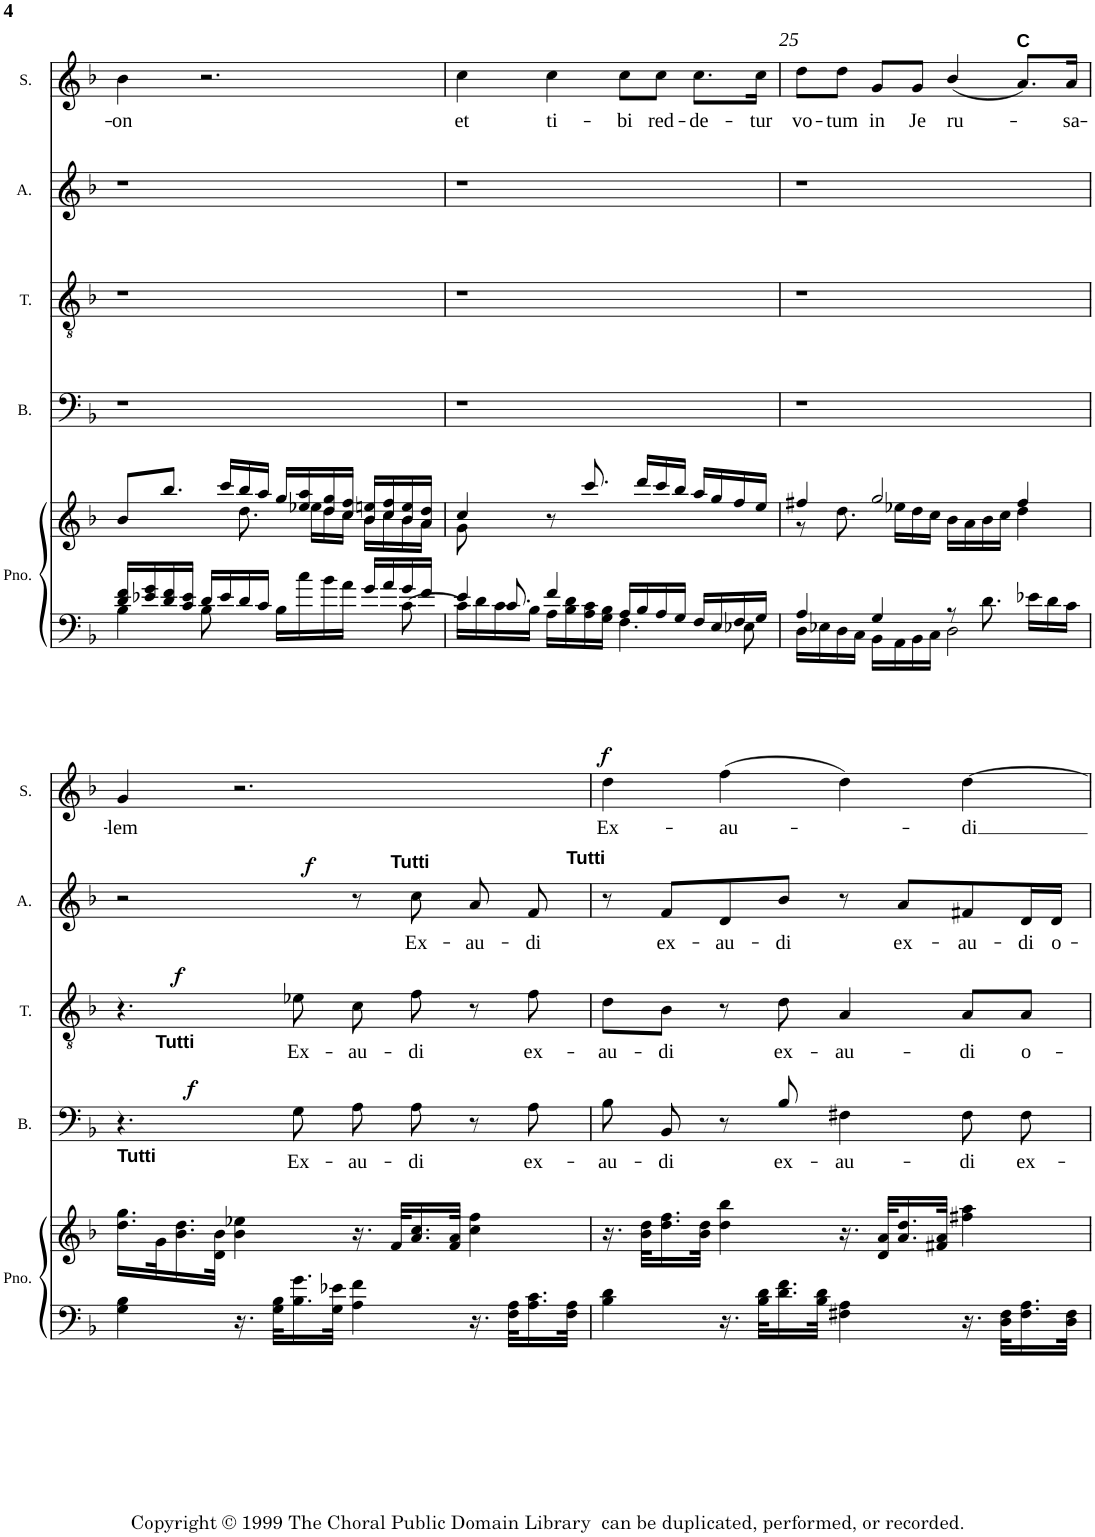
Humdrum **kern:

**kern	**kern	**kern	**text	**dynam	**kern	**text	**dynam	**kern	**text	**dynam	**kern	**text	**dynam
*part5	*part5	*part4	*part4	*part4	*part3	*part3	*part3	*part2	*part2	*part2	*part1	*part1	*part1
*staff6	*staff5	*staff4	*staff4	*staff4	*staff3	*staff3	*staff3	*staff2	*staff2	*staff2	*staff1	*staff1	*staff1
*I"Piano	*	*I"Bass	*	*	*I"Tenor	*	*	*I"Alto	*	*	*I"Soprano	*	*
*I'Pno.	*	*I'B.	*	*	*I'T.	*	*	*I'A.	*	*	*I'S.	*	*
!!LO:PB:g=z
*clefF4	*clefG2	*clefF4	*	*	*clefGv2	*	*	*clefG2	*	*	*clefG2	*	*
*k[b-]	*k[b-]	*k[b-]	*	*	*k[b-]	*	*	*k[b-]	*	*	*k[b-]	*	*
*F:	*F:	*F:	*	*	*F:	*	*	*F:	*	*	*F:	*	*
*M4/4	*M4/4	*M4/4	*	*	*M4/4	*	*	*M4/4	*	*	*M4/4	*	*
*met(c)	*met(c)	*met(c)	*	*	*met(c)	*	*	*met(c)	*	*	*met(c)	*	*
=23	=23	=23	=23	=23	=23	=23	=23	=23	=23	=23	=23	=23	=23
*^	*^	*	*	*	*	*	*	*	*	*	*	*	*
!	!	!	!	!	!	!	!	!	!	!	!	!	!	!LO:LY:b	!
16d/ 16f/LL	4B-\	8b-/L	4.ryy	1r	.	.	1r	.	.	1r	.	.	4b-\	-on	.
16e-X/ 16g/	.	.	.	.	.	.	.	.	.	.	.	.	.	.	.
16d/ 16f/	.	8.bb-/J	.	.	.	.	.	.	.	.	.	.	.	.	.
16c/ 16e-/JJ	.	.	.	.	.	.	.	.	.	.	.	.	.	.	.
16d/LL	8B-\	.	.	.	.	.	.	.	.	.	.	.	2.r	.	.
16e-/	.	16ccc/LL	.	.	.	.	.	.	.	.	.	.	.	.	.
16d/	2ryy	16bb-/	8.dd\	.	.	.	.	.	.	.	.	.	.	.	.
16c/JJ	.	16aa/JJ	.	.	.	.	.	.	.	.	.	.	.	.	.
16B-\LL	.	16gg/LL	.	.	.	.	.	.	.	.	.	.	.	.	.
16cc\	.	16ee/ 16aa/	16ee-X\LL	.	.	.	.	.	.	.	.	.	.	.	.
16b-\	.	16dd/ 16gg/	16dd\	.	.	.	.	.	.	.	.	.	.	.	.
16a\JJ	.	16cc/ 16ff/JJ	16cc\JJ	.	.	.	.	.	.	.	.	.	.	.	.
16g/LL	.	16b-/ 16een/LL	16b-\LL	.	.	.	.	.	.	.	.	.	.	.	.
16a/	.	16cc/ 16ff/	16cc\	.	.	.	.	.	.	.	.	.	.	.	.
16g/	[>8c\	16b-/ 16ee/	16b-\	.	.	.	.	.	.	.	.	.	.	.	.
16f/JJ	.	16a/ 16dd/JJ	16a\JJ	.	.	.	.	.	.	.	.	.	.	.	.
=24	=24	=24	=24	=24	=24	=24	=24	=24	=24	=24	=24	=24	=24	=24	=24
*	*^	*	*	*	*	*	*	*	*	*	*	*	*	*	*
!	!	!	!	!	!	!	!	!	!	!	!	!	!	!	!LO:LY:b	!
4e/	16c\LL]	8ryy	4cc/	8g\	1r	.	.	1r	.	.	1r	.	.	4cc\	et	.
.	16d\	.	.	.	.	.	.	.	.	.	.	.	.	.	.	.
.	16c\	8.c/	.	2..ryy	.	.	.	.	.	.	.	.	.	.	.	.
.	16B-\JJ	.	.	.	.	.	.	.	.	.	.	.	.	.	.	.
!	!	!	!	!	!	!	!	!	!	!	!	!	!	!	!LO:LY:b	!
4f/	16A\LL	.	8r	.	.	.	.	.	.	.	.	.	.	4cc\	ti-	.
.	16B-\ 16d\	2ryy	.	.	.	.	.	.	.	.	.	.	.	.	.	.
.	16A\ 16c\	.	8.ccc/	.	.	.	.	.	.	.	.	.	.	.	.	.
.	16G\ 16B-\JJ	.	.	.	.	.	.	.	.	.	.	.	.	.	.	.
!	!	!	!	!	!	!	!	!	!	!	!	!	!	!	!LO:LY:b	!
4.F\	16A/LL	.	.	.	.	.	.	.	.	.	.	.	.	8cc\L	-bi	.
.	16B-/	.	16ddd/LL	.	.	.	.	.	.	.	.	.	.	.	.	.
!	!	!	!	!	!	!	!	!	!	!	!	!	!	!	!LO:LY:b	!
.	16A/	.	16ccc/	.	.	.	.	.	.	.	.	.	.	8cc\J	red-	.
.	16G/JJ	.	16bb-/JJ	.	.	.	.	.	.	.	.	.	.	.	.	.
!	!	!	!	!	!	!	!	!	!	!	!	!	!	!	!LO:LY:b	!
.	16F/LL	.	16aa/LL	.	.	.	.	.	.	.	.	.	.	8.cc\L	-de-	.
.	16E/	8.ryy	16gg/	.	.	.	.	.	.	.	.	.	.	.	.	.
8E-X\	16F/	.	16ff/	.	.	.	.	.	.	.	.	.	.	.	.	.
!	!	!	!	!	!	!	!	!	!	!	!	!	!	!	!LO:LY:b	!
.	16G/JJ	.	16ee/JJ	.	.	.	.	.	.	.	.	.	.	16cc\Jk	-tur	.
*	*v	*v	*	*	*	*	*	*	*	*	*	*	*	*	*	*
=25	=25	=25	=25	=25	=25	=25	=25	=25	=25	=25	=25	=25	=25	=25	=25
!	!	!	!	!	!	!	!	!	!	!	!	!	!	!LO:LY:b	!
*	*	*	*	*	*	*	*	*	*	*	*	*	*^	*	*
4A/	16D\LL	4ff#X/	8r	1r	.	.	1r	.	.	1r	.	.	8dd\L	4ryy	vo-	.
.	16E-X\	.	.	.	.	.	.	.	.	.	.	.	.	.	.	.
!	!	!	!	!	!	!	!	!	!	!	!	!	!	!	!LO:LY:b	!
.	16D\	.	8.dd\	.	.	.	.	.	.	.	.	.	8dd\J	.	-tum	.
.	16C\JJ	.	.	.	.	.	.	.	.	.	.	.	.	.	.	.
!	!	!	!	!	!	!	!	!	!	!	!	!	!	!	!LO:LY:b	!
4G/	16BB-\LL	2gg/	.	.	.	.	.	.	.	.	.	.	4ryy	8g/L	-in	.
.	16AA\	.	16ee-X\LL	.	.	.	.	.	.	.	.	.	.	.	.	.
!	!	!	!	!	!	!	!	!	!	!	!	!	!	!	!LO:LY:b	!
.	16BB-\	.	16dd\	.	.	.	.	.	.	.	.	.	.	8g/J	Je-	.
.	16C\JJ	.	16cc\JJ	.	.	.	.	.	.	.	.	.	.	.	.	.
!	!	!	!	!	!	!	!	!	!	!	!	!	!	!	!LO:LY:b	!
8r	2D\	.	16b-\LL	.	.	.	.	.	.	.	.	.	(4b-/	2ryy	ru-	.
.	.	.	16a\	.	.	.	.	.	.	.	.	.	.	.	.	.
8.d\	.	.	16b-\	.	.	.	.	.	.	.	.	.	.	.	.	.
.	.	.	16cc\JJ	.	.	.	.	.	.	.	.	.	.	.	.	.
!	!	!	!	!	!	!	!	!	!	!	!	!	!LO:TX:a:B:t=C	!	!	!
.	.	4ff#/	4dd\	.	.	.	.	.	.	.	.	.	8.a/L)	.	.	.
16e-X\LL	.	.	.	.	.	.	.	.	.	.	.	.	.	.	.	.
16d\	.	.	.	.	.	.	.	.	.	.	.	.	.	.	.	.
!	!	!	!	!	!	!	!	!	!	!	!	!	!	!	!LO:LY:b	!
16c\JJ	.	.	.	.	.	.	.	.	.	.	.	.	16a/Jk	.	-sa-	.
*v	*v	*	*	*	*	*	*	*	*	*	*	*	*	*	*	*
*	*v	*v	*	*	*	*	*	*	*	*	*	*	*	*	*
!!LO:LB:g=z	!!
=26	=26	=26	=26	=26	=26	=26	=26	=26	=26	=26	=26	=26	=26	=26
!	!	!LO:TX:b:B:t=Tutti	!	!	!	!	!	!	!	!	!	!	!	!
!	!	!	!	!	!	!	!	!	!	!	!	!	!LO:LY:b	!
*	*	*^	*	*	*^	*	*	*^	*	*	*	*	*	*
*	*	*	*	*	*	*	*^	*	*	*	*^	*	*	*	*	*	*
4G\ 4B-\	16.dd\ 16.gg\LL	4.r	8ryy	.	.	4.r	8ryy	16.ryy	.	.	2r	4ryy	2ryy	.	.	4g/	2ryy	-lem	.
!	!	!	!	!	!	!	!	!LO:TX:b:B:t=Tutti	!	!	!	!	!	!	!	!	!	!	!
.	32g\K	.	.	.	.	.	.	2ryy	.	.	.	.	.	.	.	.	.	.	.
!	!	!	!	!	!	!	!	!	!	!LO:DY:a	!	!	!	!	!	!	!	!	!
.	16.b-\ 16.dd\	.	32ryy	.	.	.	2..ryy	.	.	f	.	.	.	.	.	.	.	.	.
!	!	!	!	!	!LO:DY:a	!	!	!	!	!	!	!	!	!	!	!	!	!	!
.	.	.	2ryy	.	f	.	.	.	.	.	.	.	.	.	.	.	.	.	.
.	32d\ 32b-\JJk	.	.	.	.	.	.	.	.	.	.	.	.	.	.	.	.	.	.
16.r	4b-\ 4ee-X\	.	.	.	.	.	.	.	.	.	.	8ryy	.	.	.	2.r	.	.	.
32G\ 32B-\KLL	.	.	.	.	.	.	.	.	.	.	.	.	.	.	.	.	.	.	.
!	!	!	!	!LO:LY:b	!	!	!	!	!LO:LY:b	!	!	!	!	!	!	!	!	!	!
16.B-\ 16.g\	.	8G\	.	Ex-	.	8e-X\	.	.	Ex-	.	.	32ryy	.	.	.	.	.	.	.
!	!	!	!	!	!	!	!	!	!	!	!	!	!	!	!LO:DY:a	!	!	!	!
.	.	.	.	.	.	.	.	.	.	.	.	2ryy	.	.	f	.	.	.	.
32G\ 32e-X\JJk	.	.	.	.	.	.	.	.	.	.	.	.	.	.	.	.	.	.	.
!	!	!	!	!LO:LY:b	!	!	!	!	!LO:LY:b	!	!	!	!	!	!	!	!	!	!
4A\ 4f\	16.r	8A\L	.	-au-	.	8c\	.	.	-au-	.	8r	.	16.ryy	.	.	.	4...ryy	.	.
!	!	!	!	!	!	!	!	!	!	!	!	!	!LO:TX:a:B:t=Tutti	!	!	!	!	!	!
.	32f/KLL	.	.	.	.	.	.	4ryy	.	.	.	.	4ryy	.	.	.	.	.	.
!	!	!	!	!LO:LY:b	!	!	!	!	!LO:LY:b	!	!	!	!	!LO:LY:b	!	!	!	!	!
.	16.a/ 16.cc/	8A\J	.	-di	.	8f\	.	.	-di	.	8cc\	.	.	Ex-	.	.	.	.	.
.	.	.	4ryy	.	.	.	.	.	.	.	.	.	.	.	.	.	.	.	.
.	32f/ 32a/JJk	.	.	.	.	.	.	.	.	.	.	.	.	.	.	.	.	.	.
!	!	!	!	!	!	!	!	!	!	!	!	!	!	!LO:LY:b	!	!	!	!	!
16.r	4cc\ 4ff\	8r	.	.	.	8r	.	.	.	.	8a/	.	.	-au-	.	.	.	.	.
32F\ 32A\KLL	.	.	.	.	.	.	.	8ryy	.	.	.	.	8ryy	.	.	.	.	.	.
!	!	!	!	!LO:LY:b	!	!	!	!	!LO:LY:b	!	!	!	!	!LO:LY:b	!	!	!	!	!
16.A\ 16.c\	.	8A\	.	ex-	.	8f\	.	.	ex-	.	8f/	.	.	-di	.	.	.	.	.
.	.	.	16.ryy	.	.	.	.	.	.	.	.	16.ryy	.	.	.	.	.	.	.
!	!	!	!	!	!	!	!	!	!	!	!	!	!	!	!	!	!LO:TX:b:B:t=Tutti	!	!
32F\ 32A\JJk	.	.	.	.	.	.	.	32ryy	.	.	.	.	32ryy	.	.	.	32ryy	.	.
=27	=27	=27	=27	=27	=27	=27	=27	=27	=27	=27	=27	=27	=27	=27	=27	=27	=27	=27	=27
!	!	!	!	!LO:LY:b	!	!	!	!	!LO:LY:b	!	!	!	!	!	!	!	!	!LO:LY:b	!LO:DY:a
*	*	*v	*v	*	*	*	*	*	*	*	*v	*v	*v	*	*	*v	*v	*	*
*	*	*	*	*	*v	*v	*v	*	*	*	*	*	*	*	*
4B-\ 4d\	16.r	8B-\L	-au-	.	8d\L	-au-	.	8r	.	.	4dd\	Ex-	f
.	32b-\ 32dd\KLL	.	.	.	.	.	.	.	.	.	.	.	.
!	!	!	!LO:LY:b	!	!	!LO:LY:b	!	!	!LO:LY:b	!	!	!	!
.	16.dd\ 16.ff\	8BB-\J	-di	.	8B-\J	-di	.	8f/L	ex-	.	.	.	.
.	32b-\ 32dd\JJk	.	.	.	.	.	.	.	.	.	.	.	.
!	!	!	!	!	!	!	!	!	!LO:LY:b	!	!	!LO:LY:b	!
16.r	4dd\ 4bb-\	8r	.	.	8r	.	.	8d/	-au-	.	(>4ff\	-au-	.
32B-\ 32d\KLL	.	.	.	.	.	.	.	.	.	.	.	.	.
!	!	!	!LO:LY:b	!	!	!LO:LY:b	!	!	!LO:LY:b	!	!	!	!
16.d\ 16.f\	.	8B-/	ex-	.	8d\	ex-	.	8b-/J	-di	.	.	.	.
32B-\ 32d\JJk	.	.	.	.	.	.	.	.	.	.	.	.	.
!	!	!	!LO:LY:b	!	!	!LO:LY:b	!	!	!	!	!	!	!
4F#X\ 4A\	16.r	4F#X\	au-	.	4A/	-au-	.	8r	.	.	4dd\)	.	.
.	32d/ 32a/KLL	.	.	.	.	.	.	.	.	.	.	.	.
!	!	!	!	!	!	!	!	!	!LO:LY:b	!	!	!	!
.	16.a/ 16.dd/	.	.	.	.	.	.	8a/L	-ex-	.	.	.	.
.	32f#X/ 32a/JJk	.	.	.	.	.	.	.	.	.	.	.	.
!	!	!	!LO:LY:b	!	!	!LO:LY:b	!	!	!LO:LY:b	!	!	!LO:LY:b	!
16.r	4ff#X\ 4aa\	8F#\L	-di	.	8A/L	-di	.	8f#X/	-au-	.	[>4dd\	-di	.
32D\ 32F#\KLL	.	.	.	.	.	.	.	.	.	.	.	.	.
!	!	!	!LO:LY:b	!	!	!LO:LY:b	!	!	!LO:LY:b	!	!	!	!
16.F#\ 16.A\	.	8F#\J	ex-	.	8A/J	o-	.	16d/L	-di	.	.	.	.
!	!	!	!	!	!	!	!	!	!LO:LY:b	!	!	!	!
.	.	.	.	.	.	.	.	16d/JJ	o-	.	.	.	.
32D\ 32F#\JJk	.	.	.	.	.	.	.	.	.	.	.	.	.
=	=	=	=	=	=	=	=	=	=	=	=	=	=
*-	*-	*-	*-	*-	*-	*-	*-	*-	*-	*-	*-	*-	*-
